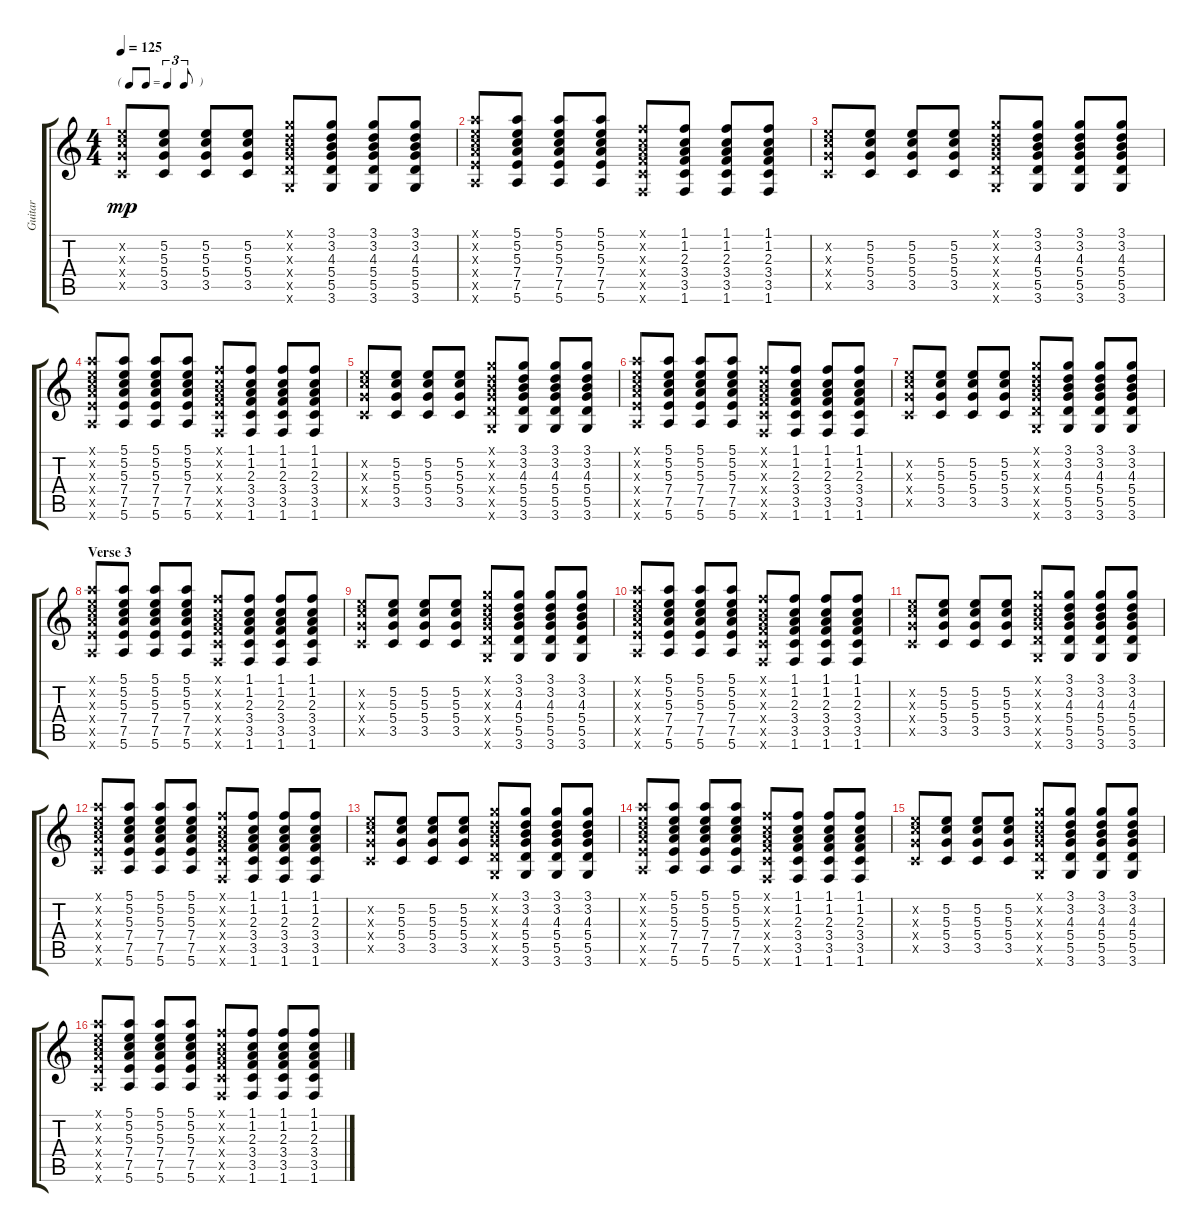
\track ("Guitar" "Guitar") {instrument electricguitarclean}
\staff {score tabs}
\tuning (E4 B3 G3 D3 A2 E2) {hide}
\ts (4 4)
\tf triplet8th
\tempo 125
\clef g2
\ks c
(5.2{x} 5.3{x} 5.4{x} 3.5{x}).8{dy mp} (5.2 5.3 5.4 3.5).8 (5.2 5.3 5.4 3.5).8 (5.2 5.3 5.4 3.5).8 (3.1{x} 3.2{x} 4.3{x} 5.4{x} 5.5{x} 3.6{x}).8 (3.1 3.2 4.3 5.4 5.5 3.6).8 (3.1 3.2 4.3 5.4 5.5 3.6).8 (3.1 3.2 4.3 5.4 5.5 3.6).8 |
(5.1{x} 5.2{x} 5.3{x} 7.4{x} 7.5{x} 5.6{x}).8 (5.1 5.2 5.3 7.4 7.5 5.6).8 (5.1 5.2 5.3 7.4 7.5 5.6).8 (5.1 5.2 5.3 7.4 7.5 5.6).8 (1.1{x} 1.2{x} 2.3{x} 3.4{x} 3.5{x} 1.6{x}).8 (1.1 1.2 2.3 3.4 3.5 1.6).8 (1.1 1.2 2.3 3.4 3.5 1.6).8 (1.1 1.2 2.3 3.4 3.5 1.6).8 |
(5.2{x} 5.3{x} 5.4{x} 3.5{x}).8 (5.2 5.3 5.4 3.5).8 (5.2 5.3 5.4 3.5).8 (5.2 5.3 5.4 3.5).8 (3.1{x} 3.2{x} 4.3{x} 5.4{x} 5.5{x} 3.6{x}).8 (3.1 3.2 4.3 5.4 5.5 3.6).8 (3.1 3.2 4.3 5.4 5.5 3.6).8 (3.1 3.2 4.3 5.4 5.5 3.6).8 |
(5.1{x} 5.2{x} 5.3{x} 7.4{x} 7.5{x} 5.6{x}).8 (5.1 5.2 5.3 7.4 7.5 5.6).8 (5.1 5.2 5.3 7.4 7.5 5.6).8 (5.1 5.2 5.3 7.4 7.5 5.6).8 (1.1{x} 1.2{x} 2.3{x} 3.4{x} 3.5{x} 1.6{x}).8 (1.1 1.2 2.3 3.4 3.5 1.6).8 (1.1 1.2 2.3 3.4 3.5 1.6).8 (1.1 1.2 2.3 3.4 3.5 1.6).8 |
(5.2{x} 5.3{x} 5.4{x} 3.5{x}).8 (5.2 5.3 5.4 3.5).8 (5.2 5.3 5.4 3.5).8 (5.2 5.3 5.4 3.5).8 (3.1{x} 3.2{x} 4.3{x} 5.4{x} 5.5{x} 3.6{x}).8 (3.1 3.2 4.3 5.4 5.5 3.6).8 (3.1 3.2 4.3 5.4 5.5 3.6).8 (3.1 3.2 4.3 5.4 5.5 3.6).8 |
(5.1{x} 5.2{x} 5.3{x} 7.4{x} 7.5{x} 5.6{x}).8 (5.1 5.2 5.3 7.4 7.5 5.6).8 (5.1 5.2 5.3 7.4 7.5 5.6).8 (5.1 5.2 5.3 7.4 7.5 5.6).8 (1.1{x} 1.2{x} 2.3{x} 3.4{x} 3.5{x} 1.6{x}).8 (1.1 1.2 2.3 3.4 3.5 1.6).8 (1.1 1.2 2.3 3.4 3.5 1.6).8 (1.1 1.2 2.3 3.4 3.5 1.6).8 |
(5.2{x} 5.3{x} 5.4{x} 3.5{x}).8 (5.2 5.3 5.4 3.5).8 (5.2 5.3 5.4 3.5).8 (5.2 5.3 5.4 3.5).8 (3.1{x} 3.2{x} 4.3{x} 5.4{x} 5.5{x} 3.6{x}).8 (3.1 3.2 4.3 5.4 5.5 3.6).8 (3.1 3.2 4.3 5.4 5.5 3.6).8 (3.1 3.2 4.3 5.4 5.5 3.6).8 |
\section ("" "Verse 3")
(5.1{x} 5.2{x} 5.3{x} 7.4{x} 7.5{x} 5.6{x}).8 (5.1 5.2 5.3 7.4 7.5 5.6).8 (5.1 5.2 5.3 7.4 7.5 5.6).8 (5.1 5.2 5.3 7.4 7.5 5.6).8 (1.1{x} 1.2{x} 2.3{x} 3.4{x} 3.5{x} 1.6{x}).8 (1.1 1.2 2.3 3.4 3.5 1.6).8 (1.1 1.2 2.3 3.4 3.5 1.6).8 (1.1 1.2 2.3 3.4 3.5 1.6).8 |
(5.2{x} 5.3{x} 5.4{x} 3.5{x}).8 (5.2 5.3 5.4 3.5).8 (5.2 5.3 5.4 3.5).8 (5.2 5.3 5.4 3.5).8 (3.1{x} 3.2{x} 4.3{x} 5.4{x} 5.5{x} 3.6{x}).8 (3.1 3.2 4.3 5.4 5.5 3.6).8 (3.1 3.2 4.3 5.4 5.5 3.6).8 (3.1 3.2 4.3 5.4 5.5 3.6).8 |
(5.1{x} 5.2{x} 5.3{x} 7.4{x} 7.5{x} 5.6{x}).8 (5.1 5.2 5.3 7.4 7.5 5.6).8 (5.1 5.2 5.3 7.4 7.5 5.6).8 (5.1 5.2 5.3 7.4 7.5 5.6).8 (1.1{x} 1.2{x} 2.3{x} 3.4{x} 3.5{x} 1.6{x}).8 (1.1 1.2 2.3 3.4 3.5 1.6).8 (1.1 1.2 2.3 3.4 3.5 1.6).8 (1.1 1.2 2.3 3.4 3.5 1.6).8 |
(5.2{x} 5.3{x} 5.4{x} 3.5{x}).8 (5.2 5.3 5.4 3.5).8 (5.2 5.3 5.4 3.5).8 (5.2 5.3 5.4 3.5).8 (3.1{x} 3.2{x} 4.3{x} 5.4{x} 5.5{x} 3.6{x}).8 (3.1 3.2 4.3 5.4 5.5 3.6).8 (3.1 3.2 4.3 5.4 5.5 3.6).8 (3.1 3.2 4.3 5.4 5.5 3.6).8 |
(5.1{x} 5.2{x} 5.3{x} 7.4{x} 7.5{x} 5.6{x}).8 (5.1 5.2 5.3 7.4 7.5 5.6).8 (5.1 5.2 5.3 7.4 7.5 5.6).8 (5.1 5.2 5.3 7.4 7.5 5.6).8 (1.1{x} 1.2{x} 2.3{x} 3.4{x} 3.5{x} 1.6{x}).8 (1.1 1.2 2.3 3.4 3.5 1.6).8 (1.1 1.2 2.3 3.4 3.5 1.6).8 (1.1 1.2 2.3 3.4 3.5 1.6).8 |
(5.2{x} 5.3{x} 5.4{x} 3.5{x}).8 (5.2 5.3 5.4 3.5).8 (5.2 5.3 5.4 3.5).8 (5.2 5.3 5.4 3.5).8 (3.1{x} 3.2{x} 4.3{x} 5.4{x} 5.5{x} 3.6{x}).8 (3.1 3.2 4.3 5.4 5.5 3.6).8 (3.1 3.2 4.3 5.4 5.5 3.6).8 (3.1 3.2 4.3 5.4 5.5 3.6).8 |
(5.1{x} 5.2{x} 5.3{x} 7.4{x} 7.5{x} 5.6{x}).8 (5.1 5.2 5.3 7.4 7.5 5.6).8 (5.1 5.2 5.3 7.4 7.5 5.6).8 (5.1 5.2 5.3 7.4 7.5 5.6).8 (1.1{x} 1.2{x} 2.3{x} 3.4{x} 3.5{x} 1.6{x}).8 (1.1 1.2 2.3 3.4 3.5 1.6).8 (1.1 1.2 2.3 3.4 3.5 1.6).8 (1.1 1.2 2.3 3.4 3.5 1.6).8 |
(5.2{x} 5.3{x} 5.4{x} 3.5{x}).8 (5.2 5.3 5.4 3.5).8 (5.2 5.3 5.4 3.5).8 (5.2 5.3 5.4 3.5).8 (3.1{x} 3.2{x} 4.3{x} 5.4{x} 5.5{x} 3.6{x}).8 (3.1 3.2 4.3 5.4 5.5 3.6).8 (3.1 3.2 4.3 5.4 5.5 3.6).8 (3.1 3.2 4.3 5.4 5.5 3.6).8 |
(5.1{x} 5.2{x} 5.3{x} 7.4{x} 7.5{x} 5.6{x}).8 (5.1 5.2 5.3 7.4 7.5 5.6).8 (5.1 5.2 5.3 7.4 7.5 5.6).8 (5.1 5.2 5.3 7.4 7.5 5.6).8 (1.1{x} 1.2{x} 2.3{x} 3.4{x} 3.5{x} 1.6{x}).8 (1.1 1.2 2.3 3.4 3.5 1.6).8 (1.1 1.2 2.3 3.4 3.5 1.6).8 (1.1 1.2 2.3 3.4 3.5 1.6).8
